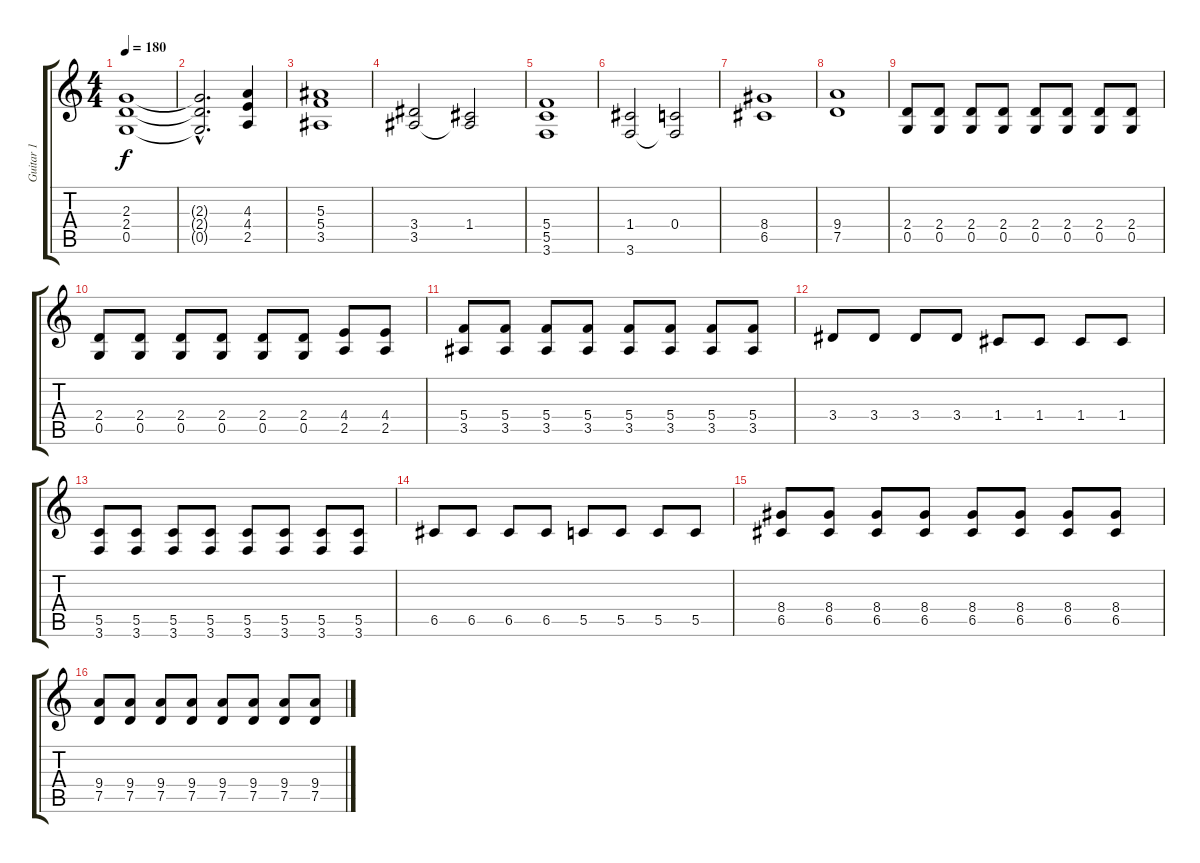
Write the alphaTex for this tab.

\track ("Guitar 1" "Guitar 1") {instrument distortionguitar}
\staff {score tabs}
\tuning (D4 A3 F3 C3 G2 D2) {hide}
\ts (4 4)
\tempo 180
\clef g2
\ks c
(2.3 2.4 0.5).1{dy f} |
(2.3{hac t} 2.4{hac t} 0.5{hac t}).2{d} (4.3 4.4 2.5).4 |
(5.3 5.4 3.5).1 |
(3.4 3.5).2 (1.4 3.5{t}).2 |
(5.4 5.5 3.6).1 |
(1.4 3.6).2 (0.4 3.6{t}).2 |
(8.4 6.5).1 |
(9.4 7.5).1 |
(2.4 0.5).8 (2.4 0.5).8 (2.4 0.5).8 (2.4 0.5).8 (2.4 0.5).8 (2.4 0.5).8 (2.4 0.5).8 (2.4 0.5).8 |
(2.4 0.5).8 (2.4 0.5).8 (2.4 0.5).8 (2.4 0.5).8 (2.4 0.5).8 (2.4 0.5).8 (4.4 2.5).8 (4.4 2.5).8 |
(5.4 3.5).8 (5.4 3.5).8 (5.4 3.5).8 (5.4 3.5).8 (5.4 3.5).8 (5.4 3.5).8 (5.4 3.5).8 (5.4 3.5).8 |
3.4.8 3.4.8 3.4.8 3.4.8 1.4.8 1.4.8 1.4.8 1.4.8 |
(5.5 3.6).8 (5.5 3.6).8 (5.5 3.6).8 (5.5 3.6).8 (5.5 3.6).8 (5.5 3.6).8 (5.5 3.6).8 (5.5 3.6).8 |
6.5.8 6.5.8 6.5.8 6.5.8 5.5.8 5.5.8 5.5.8 5.5.8 |
(8.4 6.5).8 (8.4 6.5).8 (8.4 6.5).8 (8.4 6.5).8 (8.4 6.5).8 (8.4 6.5).8 (8.4 6.5).8 (8.4 6.5).8 |
(9.4 7.5).8 (9.4 7.5).8 (9.4 7.5).8 (9.4 7.5).8 (9.4 7.5).8 (9.4 7.5).8 (9.4 7.5).8 (9.4 7.5).8
